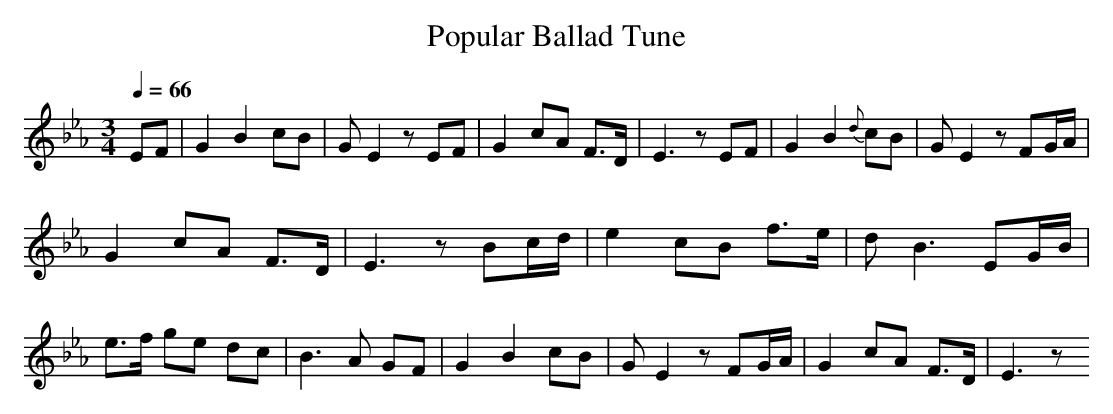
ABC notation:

X:1
T: Popular Ballad Tune
M: 3/4
L: 1/8
Q: 1/4=66
K: Eb % 3 flats
V: 1
EF|G2 B2 cB|G E2 z EF|G2 cA F>D|E3 z EF|G2 B2 {d}cB|G E2 z FG/2A/2|
G2 cA F>D|E3 z Bc/2d/2|e2 cB f>e|d B3 EG/2B/2|
e>f ge dc|B3 A GF|G2 B2 cB|G E2 z FG/2A/2|G2 cA F>D|E3 z
